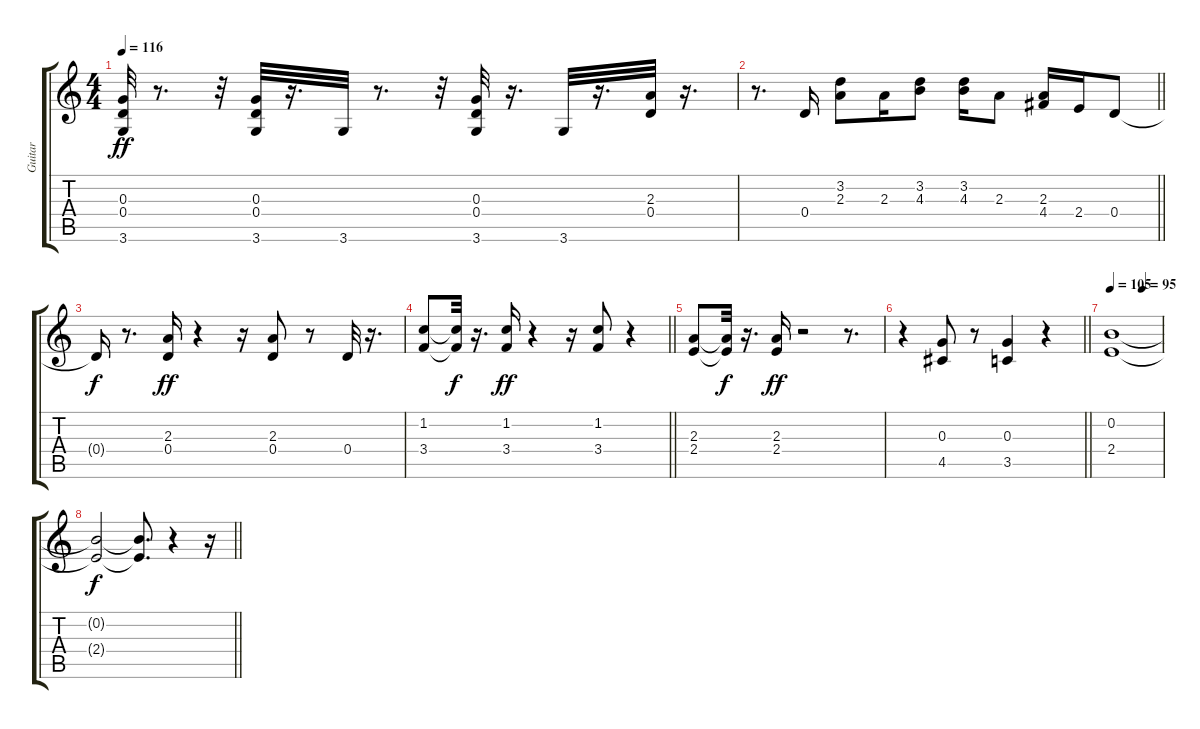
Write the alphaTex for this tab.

\track ("Guitar" "Guitar") {instrument electricguitarmuted}
\staff {score tabs}
\tuning (E4 B3 G3 D3 A2 E2) {hide}
\ts (4 4)
\tempo 116
\clef g2
\ks c
(0.3 0.4 3.6).32{dy ff} r.8{d} r.32 (0.3 0.4 3.6).32 r.16{d} 3.6.32 r.8{d} r.32 (0.3 0.4 3.6).32 r.16{d} 3.6.32 r.16{d} (2.3 0.4).32 r.16{d} |
\barLineRight lightlight
r.8{d} 0.4.16 (3.2 2.3).8 2.3.16 (3.2 4.3).8 (3.2 4.3).16 2.3.8 (2.3 4.4).16 2.4.16 0.4.8 |
0.4{t}.16{dy f} r.8{d} (2.3 0.4).16{dy ff} r.4 r.16 (2.3 0.4).8 r.8 0.4.32 r.16{d} |
\barLineRight lightlight
(1.2 3.4).8 (1.2{t} 3.4{t}).32{dy f} r.16{d} (1.2 3.4).16{dy ff} r.4 r.16 (1.2 3.4).8 r.4 |
(2.3 2.4).8 (2.3{t} 2.4{t}).32{dy f} r.16{d} (2.3 2.4).16{dy ff} r.2 r.8{d} |
\barLineRight lightlight
r.4 (0.3 4.5).8 r.8 (0.3 3.5).4 r.4 |
\tempo 105
\tempo (95 0.625)
(0.2 2.4).1 |
\barLineRight lightlight
(0.2{t} 2.4{t}).2{dy f} (0.2{t} 2.4{t}).8{d} r.4 r.16
